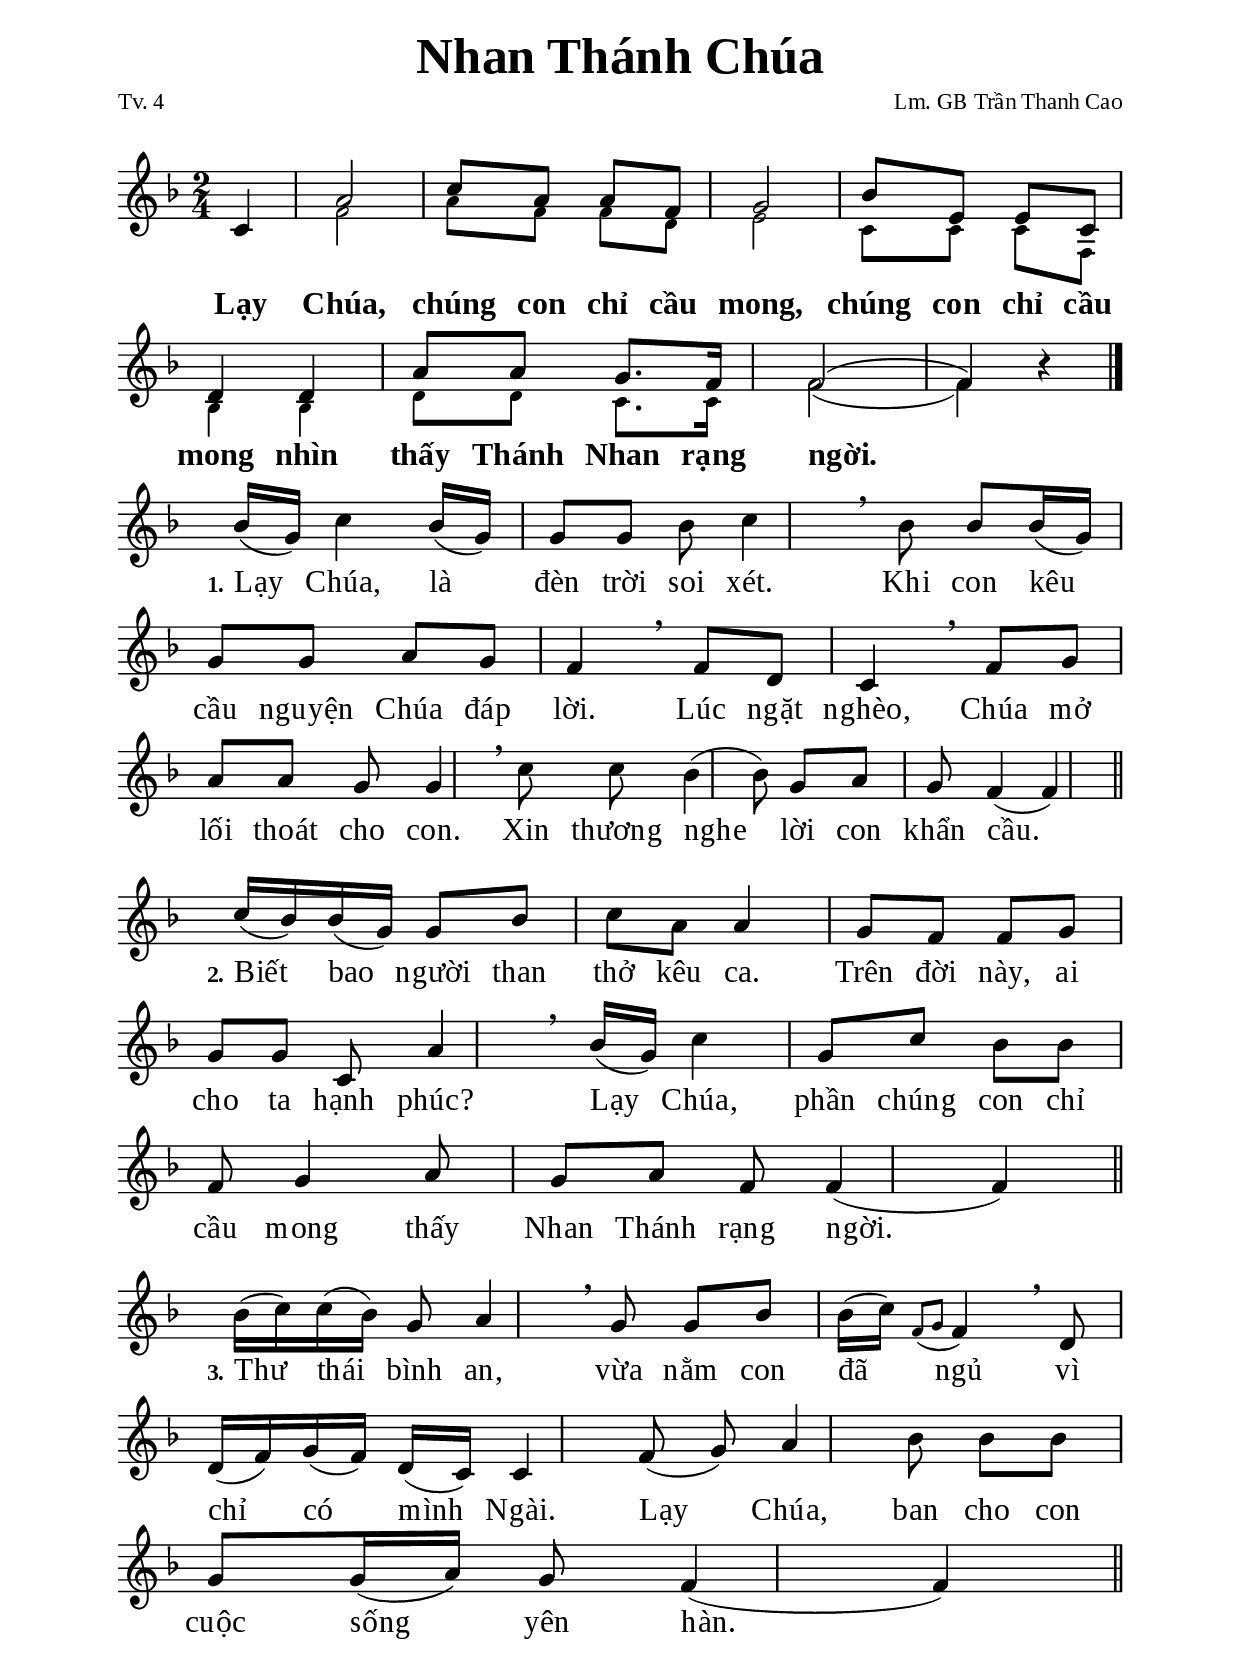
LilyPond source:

% Cài đặt chung
\version "2.20.0"
\include "english.ly"

\header {
  title = \markup { \fontsize #3 "Nhan Thánh Chúa" }
  poet = "Tv. 4"
  composer = "Lm. GB Trần Thanh Cao"
  arranger = " "
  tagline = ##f
}

\paper {
  #(set-paper-size "a4")
  top-margin = 10\mm
  bottom-margin = 10\mm
  left-margin = 20\mm
  right-margin = 20\mm
  indent = #0
  #(define fonts
    (make-pango-font-tree
      "Liberation Serif"
      "Liberation Serif"
      "Liberation Serif"
      (/ 20 20)))
  page-count = #1
}

% Nhạc điệp khúc
nhacDiepKhucSop= \relative c' {
  \partial 4 c4 |
  a'2 |
  c8 a a f |
  g2 |
  bf8 e, e c |
  d4 d |
  a'8 a g8. f16 |
  f2 ( |
  f4) r4 \bar "|."
}

nhacDiepKhucBass= \relative c' {
  \skip 4
  f2 |
  a8 f f d |
  e2 |
  c8 c c f, |
  bf4 bf |
  d8 d c8. c16 |
  f2 ( |
  f4) r
}

% Nhạc phiên khúc
nhacPhienKhucMot = \relative c'' {
  bf16 (g) c4 bf16 (g) g8 g bf c4 \breathe
  bf8 bf bf16 (g) g8 g a g f4 \breathe
  f8 d c4 \breathe
  f8 g a a g g4 \breathe
  c8 c bf4 (bf8) 
  g a g f4 (f) \bar "||"
}

nhacPhienKhucHai = \relative c'' {
  c16 (bf) bf (g) g8 bf c a a4 g8 f f g g g c, a'4 \breathe
  bf16 (g) c4 g8 c bf bf f g4 a8 g a f f4 (f) \bar "||"
}

nhacPhienKhucBa = \relative c'' {
  bf16 (c) c (bf) g8 a4 \breathe
  g8 g bf bf16 (c)
  \acciaccatura { f,8 [g] } f4 \breathe
  d8 d16 (f) g (f) d (c) c4 f8 (g) a4 bf8 bf bf
  g g16 (a) g8 f4 (f) \bar "||"
}

% Lời điệp khúc
loiDiepKhuc = \lyricmode {
  Lạy Chúa, chúng con chỉ cầu mong,
  chúng con chỉ cầu mong nhìn thấy Thánh Nhan rạng ngời.
}

% Lời phiên khúc
loiPhienKhucMot = \lyricmode {
  \set stanza = #"1."
  Lạy Chúa, là đèn trời soi xét.
  Khi con kêu cầu nguyện Chúa đáp lời.
  Lúc ngặt nghèo, Chúa mở lối thoát cho con.
  Xin thương nghe lời con khẩn cầu.
}

loiPhienKhucHai = \lyricmode {
  \set stanza = #"2."
  Biết bao người than thở kêu ca.
  Trên đời này, ai cho ta hạnh phúc?
  Lạy Chúa, phần chúng con chỉ cầu mong
  thấy Nhan Thánh rạng ngời.
}

loiPhienKhucBa = \lyricmode {
  \set stanza = #"3."
  Thư thái bình an, vừa nằm con đã ngủ vì chỉ có mình Ngài.
  Lạy Chúa, ban cho con cuộc sống yên hàn.
}


% Dàn trang
\score {
  \new ChoirStaff <<
    \new Staff = diepKhuc \with {
        \consists "Merge_rests_engraver"
        \magnifyStaff #(magstep +1)
      }
      <<
      \new Voice = beSop {
        \voiceOne \key f \major \time 2/4 \nhacDiepKhucSop
      }
      \new Voice = beBas {
        \override NoteHead.font-size = #-2
        \voiceTwo \key f \major \time 2/4 \nhacDiepKhucBass
      }
    >>
    \new Lyrics \lyricsto beSop \loiDiepKhuc
  >>
  \layout {
    \override Lyrics.LyricText.font-series = #'bold
    \override Lyrics.LyricText.font-size = #+3
    \override Lyrics.LyricSpace.minimum-distance = #2.0
    \override Score.BarNumber.break-visibility = ##(#f #f #f)
    \override Score.SpacingSpanner.uniform-stretching = ##t
  }
}

\score {
  \new ChoirStaff <<
    \new Staff = phienKhuc \with {
        \magnifyStaff #(magstep +1)
      }
      <<
      \new Voice = beSop {
        \key f \major \time 2/4 \nhacPhienKhucMot
      }
    >>
    \new Lyrics \lyricsto beSop \loiPhienKhucMot
  >>
  \layout {
    \override Staff.TimeSignature.transparent = ##t
    \override Lyrics.LyricText.font-size = #+3
    \override Lyrics.LyricSpace.minimum-distance = #2.0
    \override Score.BarNumber.break-visibility = ##(#f #f #f)
    \override Score.SpacingSpanner.uniform-stretching = ##t
    \set Score.barAlways = ##t
    \set Score.defaultBarType = ""
  } 
}

\score {
  \new ChoirStaff <<
    \new Staff = phienKhuc \with {
        \magnifyStaff #(magstep +1)
      }
      <<
      \new Voice = beSop {
        \key f \major \time 2/4 \nhacPhienKhucHai
      }
    >>
    \new Lyrics \lyricsto beSop \loiPhienKhucHai
  >>
  \layout {
    \override Staff.TimeSignature.transparent = ##t
    \override Lyrics.LyricText.font-size = #+3
    \override Lyrics.LyricSpace.minimum-distance = #2.0
    \override Score.BarNumber.break-visibility = ##(#f #f #f)
    \override Score.SpacingSpanner.uniform-stretching = ##t
    \set Score.barAlways = ##t
    \set Score.defaultBarType = ""
  } 
}

\score {
  \new ChoirStaff <<
    \new Staff = phienKhuc \with {
        \magnifyStaff #(magstep +1)
      }
      <<
      \new Voice = beSop {
        \key f \major \time 2/4 \nhacPhienKhucBa
      }
    >>
    \new Lyrics \lyricsto beSop \loiPhienKhucBa
  >>
  \layout {
    \override Staff.TimeSignature.transparent = ##t
    \override Lyrics.LyricText.font-size = #+3
    \override Lyrics.LyricSpace.minimum-distance = #2.0
    \override Score.BarNumber.break-visibility = ##(#f #f #f)
    \override Score.SpacingSpanner.uniform-stretching = ##t
    \set Score.barAlways = ##t
    \set Score.defaultBarType = ""
  } 
}
